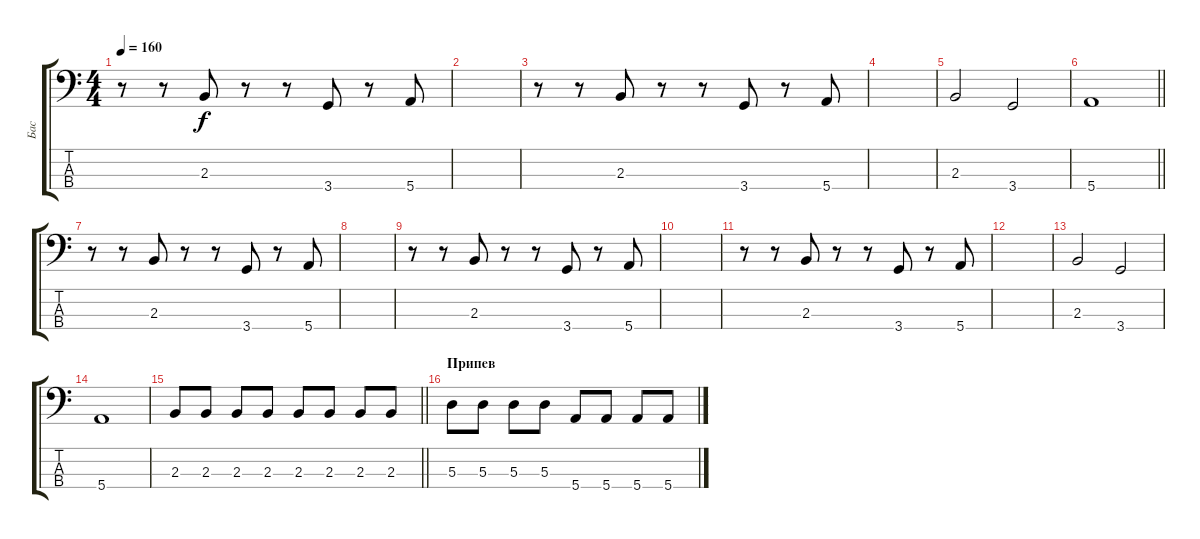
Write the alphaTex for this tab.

\track ("Бас" "Бас") {instrument electricbassfinger}
\staff {score tabs}
\tuning (G2 D2 A1 E1) {hide}
\ts (4 4)
\tempo 160
\clef f4
\ks c
r.8{dy f} r.8 2.3.8 r.8 r.8 3.4.8 r.8 5.4.8 |
|
r.8 r.8 2.3.8 r.8 r.8 3.4.8 r.8 5.4.8 |
|
2.3.2 3.4.2 |
\barLineRight lightlight
5.4.1 |
\section ("" " ")
r.8 r.8 2.3.8 r.8 r.8 3.4.8 r.8 5.4.8 |
|
r.8 r.8 2.3.8 r.8 r.8 3.4.8 r.8 5.4.8 |
|
r.8 r.8 2.3.8 r.8 r.8 3.4.8 r.8 5.4.8 |
|
2.3.2 3.4.2 |
5.4.1 |
\barLineRight lightlight
2.3.8 2.3.8 2.3.8 2.3.8 2.3.8 2.3.8 2.3.8 2.3.8 |
\section ("" "Припев")
5.3.8 5.3.8 5.3.8 5.3.8 5.4.8 5.4.8 5.4.8 5.4.8
